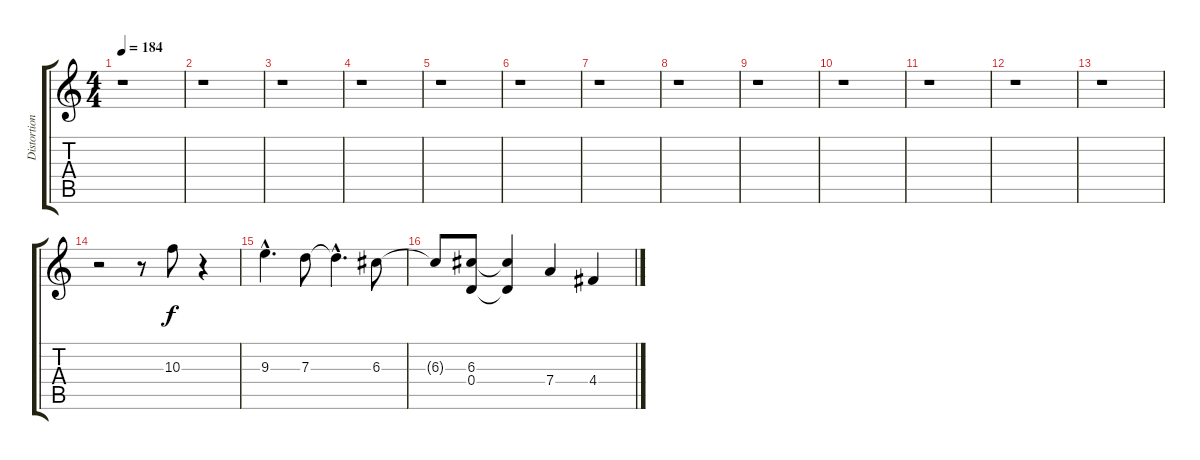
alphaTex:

\track ("Distortion Guitar" "Distortion") {instrument distortionguitar}
\staff {score tabs}
\tuning (E4 B3 G3 D3 A2 E2) {hide}
\ts (4 4)
\tempo 184
\clef g2
\ks c
r.1{dy f} |
r.1 |
r.1 |
r.1 |
r.1 |
r.1 |
r.1 |
r.1 |
r.1 |
r.1 |
r.1 |
r.1 |
r.1 |
r.2 r.8 10.3.8 r.4 |
9.3{hac}.4{d} 7.3.8 7.3{hac t}.4{d} 6.3.8 |
6.3{t}.8 (6.3 0.4).8 (6.3{t} 0.4{t}).4 7.4.4 4.4.4
